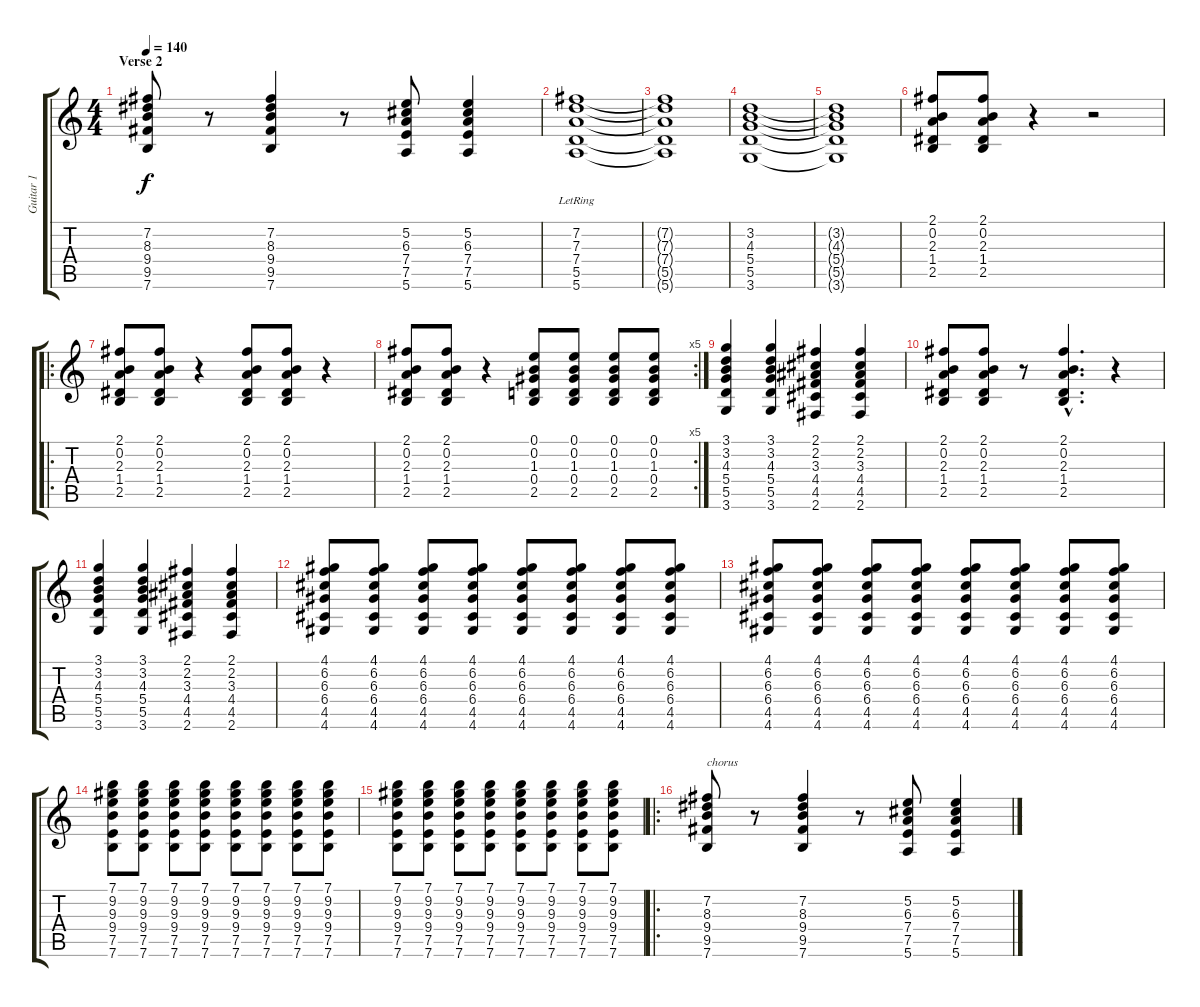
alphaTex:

\track ("Guitar 1" "Guitar 1") {instrument electricguitarclean}
\staff {score tabs}
\tuning (E4 B3 G3 D3 A2 E2) {hide}
\ts (4 4)
\section ("" "Verse 2")
\tempo 140
\clef g2
\ks c
(7.2 8.3 9.4 9.5 7.6).8{dy f} r.8 (7.2 8.3 9.4 9.5 7.6).4 r.8 (5.2 6.3 7.4 7.5 5.6).8 (5.2 6.3 7.4 7.5 5.6).4 |
(7.2{lr} 7.3 7.4 5.5 5.6).1 |
(7.2{t} 7.3{t} 7.4{t} 5.5{t} 5.6{t}).1 |
(3.2 4.3 5.4 5.5 3.6).1 |
(3.2{t} 4.3{t} 5.4{t} 5.5{t} 3.6{t}).1 |
(2.1 0.2 2.3 1.4 2.5).8 (2.1 0.2 2.3 1.4 2.5).8 r.4 r.2 |
\ro
(2.1 0.2 2.3 1.4 2.5).8 (2.1 0.2 2.3 1.4 2.5).8 r.4 (2.1 0.2 2.3 1.4 2.5).8 (2.1 0.2 2.3 1.4 2.5).8 r.4 |
\rc 5
(2.1 0.2 2.3 1.4 2.5).8 (2.1 0.2 2.3 1.4 2.5).8 r.4 (0.1 0.2 1.3 0.4 2.5).8 (0.1 0.2 1.3 0.4 2.5).8 (0.1 0.2 1.3 0.4 2.5).8 (0.1 0.2 1.3 0.4 2.5).8 |
(3.1 3.2 4.3 5.4 5.5 3.6).4 (3.1 3.2 4.3 5.4 5.5 3.6).4 (2.1 2.2 3.3 4.4 4.5 2.6).4 (2.1 2.2 3.3 4.4 4.5 2.6).4 |
(2.1 0.2 2.3 1.4 2.5).8 (2.1 0.2 2.3 1.4 2.5).8 r.8 (2.1{hac} 0.2{hac} 2.3{hac} 1.4{hac} 2.5{hac}).4{d} r.4 |
(3.1 3.2 4.3 5.4 5.5 3.6).4 (3.1 3.2 4.3 5.4 5.5 3.6).4 (2.1 2.2 3.3 4.4 4.5 2.6).4 (2.1 2.2 3.3 4.4 4.5 2.6).4 |
(4.1 6.2 6.3 6.4 4.5 4.6).8 (4.1 6.2 6.3 6.4 4.5 4.6).8 (4.1 6.2 6.3 6.4 4.5 4.6).8 (4.1 6.2 6.3 6.4 4.5 4.6).8 (4.1 6.2 6.3 6.4 4.5 4.6).8 (4.1 6.2 6.3 6.4 4.5 4.6).8 (4.1 6.2 6.3 6.4 4.5 4.6).8 (4.1 6.2 6.3 6.4 4.5 4.6).8 |
(4.1 6.2 6.3 6.4 4.5 4.6).8 (4.1 6.2 6.3 6.4 4.5 4.6).8 (4.1 6.2 6.3 6.4 4.5 4.6).8 (4.1 6.2 6.3 6.4 4.5 4.6).8 (4.1 6.2 6.3 6.4 4.5 4.6).8 (4.1 6.2 6.3 6.4 4.5 4.6).8 (4.1 6.2 6.3 6.4 4.5 4.6).8 (4.1 6.2 6.3 6.4 4.5 4.6).8 |
(7.1 9.2 9.3 9.4 7.5 7.6).8 (7.1 9.2 9.3 9.4 7.5 7.6).8 (7.1 9.2 9.3 9.4 7.5 7.6).8 (7.1 9.2 9.3 9.4 7.5 7.6).8 (7.1 9.2 9.3 9.4 7.5 7.6).8 (7.1 9.2 9.3 9.4 7.5 7.6).8 (7.1 9.2 9.3 9.4 7.5 7.6).8 (7.1 9.2 9.3 9.4 7.5 7.6).8 |
(7.1 9.2 9.3 9.4 7.5 7.6).8 (7.1 9.2 9.3 9.4 7.5 7.6).8 (7.1 9.2 9.3 9.4 7.5 7.6).8 (7.1 9.2 9.3 9.4 7.5 7.6).8 (7.1 9.2 9.3 9.4 7.5 7.6).8 (7.1 9.2 9.3 9.4 7.5 7.6).8 (7.1 9.2 9.3 9.4 7.5 7.6).8 (7.1 9.2 9.3 9.4 7.5 7.6).8 |
\ro
(7.2 8.3 9.4 9.5 7.6).8{txt "chorus"} r.8 (7.2 8.3 9.4 9.5 7.6).4 r.8 (5.2 6.3 7.4 7.5 5.6).8 (5.2 6.3 7.4 7.5 5.6).4
